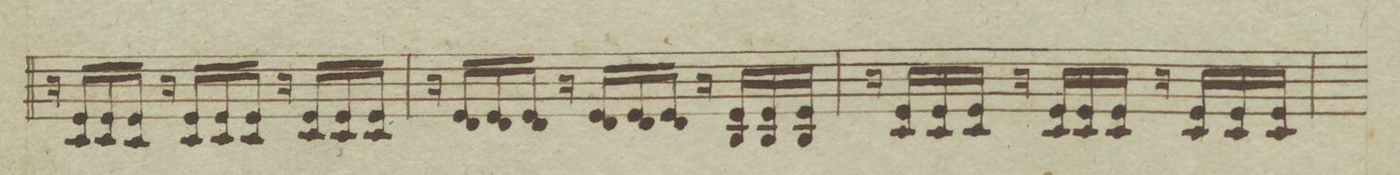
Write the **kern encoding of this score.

**kern	**dynam
*I"Violino Secondo.	*
*clefG2	*
*k[b-e-a-d-g-]	*
*M3/4	*
16r	.
16e-LL 16c/	.
16e- 16c/	.
16e-JJ 16c/	.
16r	.
16e-LL 16c/	.
16e- 16c/	.
16e-JJ 16c/	.
16r	.
16e-LL 16c/	.
16e- 16c/	.
16e-JJ 16c/	.
=24	=24
16r	.
16e-LL 16d-/	.
16e- 16d-/	.
16e-JJ 16d-/	.
16r	.
16e-LL 16d-/	.
16e- 16d-/	.
16e-JJ 16d-/	.
16r	.
16e-LL 16B-/	.
16e- 16B-/	.
16e-JJ 16B-/	.
=25	=25
16r	.
16e-LL 16c/	.
16e- 16c/	.
16e-JJ 16c/	.
16r	.
16e-LL 16c/	.
16e- 16c/	.
16e-JJ 16c/	.
16r	.
16e-LL 16c/	.
16e- 16c/	.
16e-JJ 16c/	.
=26	=26
*-	*-
